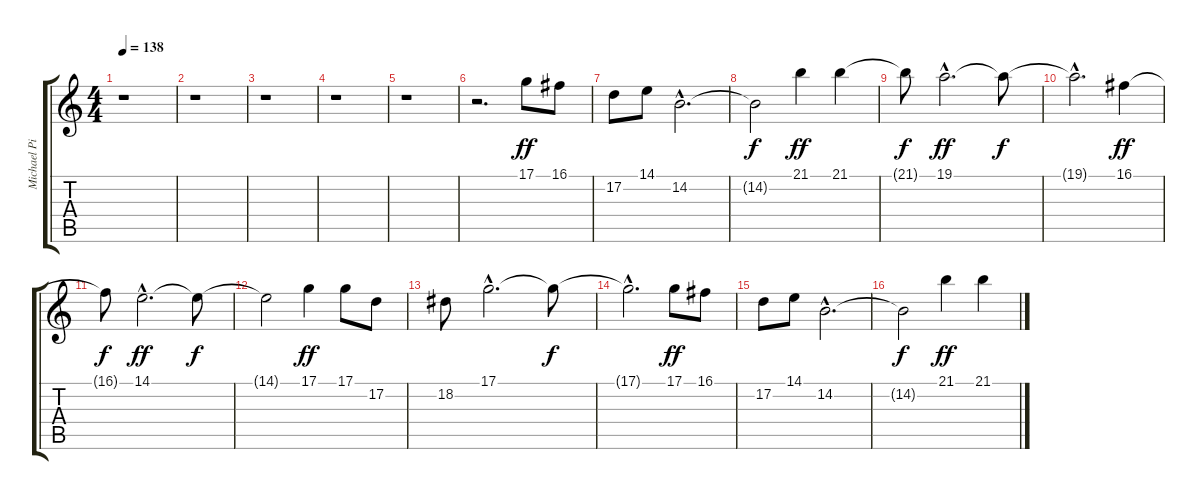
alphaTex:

\track ("Michael Pinella" "Michael Pi") {instrument pad1newage}
\staff {score tabs}
\tuning (D4 A3 F3 C3 G2 D2) {hide}
\ts (4 4)
\tempo 138
\clef g2
\ks c
r.1{dy ff} |
r.1 |
r.1 |
r.1 |
r.1 |
r.2{d} 17.1.8 16.1.8 |
17.2.8 14.1.8 14.2{hac}.2{d} |
14.2{t}.2{dy f} 21.1.4{dy ff} 21.1.4 |
21.1{t}.8{dy f} 19.1{hac}.2{d dy ff} 19.1{t}.8{dy f} |
19.1{hac t}.2{d} 16.1.4{dy ff} |
16.1{t}.8{dy f} 14.1{hac}.2{d dy ff} 14.1{t}.8{dy f} |
14.1{t}.2 17.1.4{dy ff} 17.1.8 17.2.8 |
18.2.8 17.1{hac}.2{d} 17.1{t}.8{dy f} |
17.1{hac t}.2{d} 17.1.8{dy ff} 16.1.8 |
17.2.8 14.1.8 14.2{hac}.2{d} |
14.2{t}.2{dy f} 21.1.4{dy ff} 21.1.4
